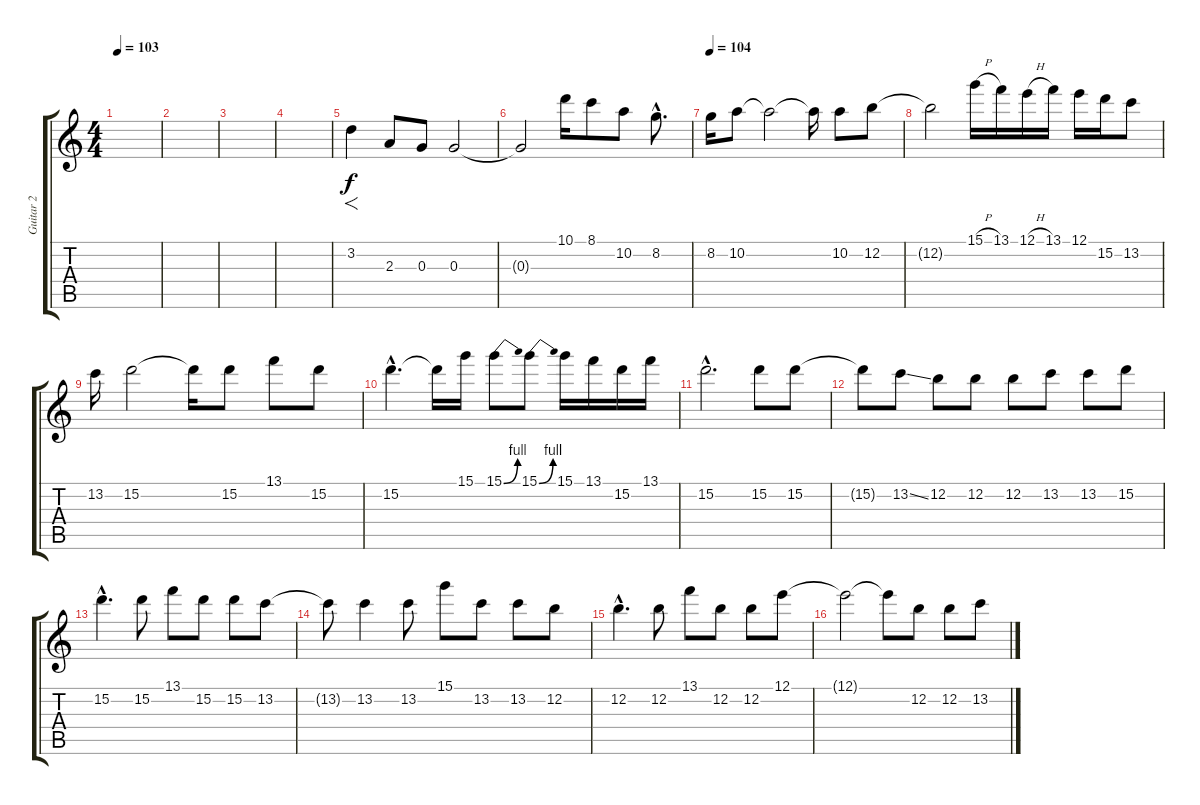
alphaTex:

\track ("Guitar 2" "Guitar 2") {instrument overdrivenguitar}
\staff {score tabs}
\tuning (E4 B3 G3 D3 A2 E2) {hide}
\ts (4 4)
\tempo 103
\clef g2
\ks c
|
|
|
|
3.2.4{f volume 13} 2.3.8 0.3.8 0.3.2 |
0.3{t}.2 10.1.16{volume 15} 8.1.8 10.2.8 8.2{hac}.8{d} |
\tempo 104
8.2.16 10.2.8 10.2{t}.2 10.2{t}.16 10.2.8 12.2.8 |
12.2{t}.2 15.1{h}.16 13.1.16 12.1{h}.16 13.1.16 12.1.16 15.2.16 13.2.8 |
13.2.16 15.2.2 15.2{t}.16 15.2.8 13.1.8 15.2.8 |
15.2{hac}.4{d} 15.2{t}.16 15.1.16 15.1{be (bend 0 0 60 4)}.8 15.1{be (bend 0 0 60 4)}.8 15.1.16 13.1.16 15.2.16 13.1.16 |
15.2{hac}.2{d} 15.2.8 15.2.8 |
15.2{t}.8 13.2{ss}.8 12.2.8 12.2.8 12.2.8 13.2.8 13.2.8 15.2.8 |
15.2{hac}.4{d} 15.2.8 13.1.8 15.2.8 15.2.8 13.2.8 |
13.2{t}.8 13.2.4 13.2.8 15.1.8 13.2.8 13.2.8 12.2.8 |
12.2{hac}.4{d} 12.2.8 13.1.8 12.2.8 12.2.8 12.1.8 |
12.1{t}.2 12.1{t}.8 12.2.8 12.2.8 13.2.8
